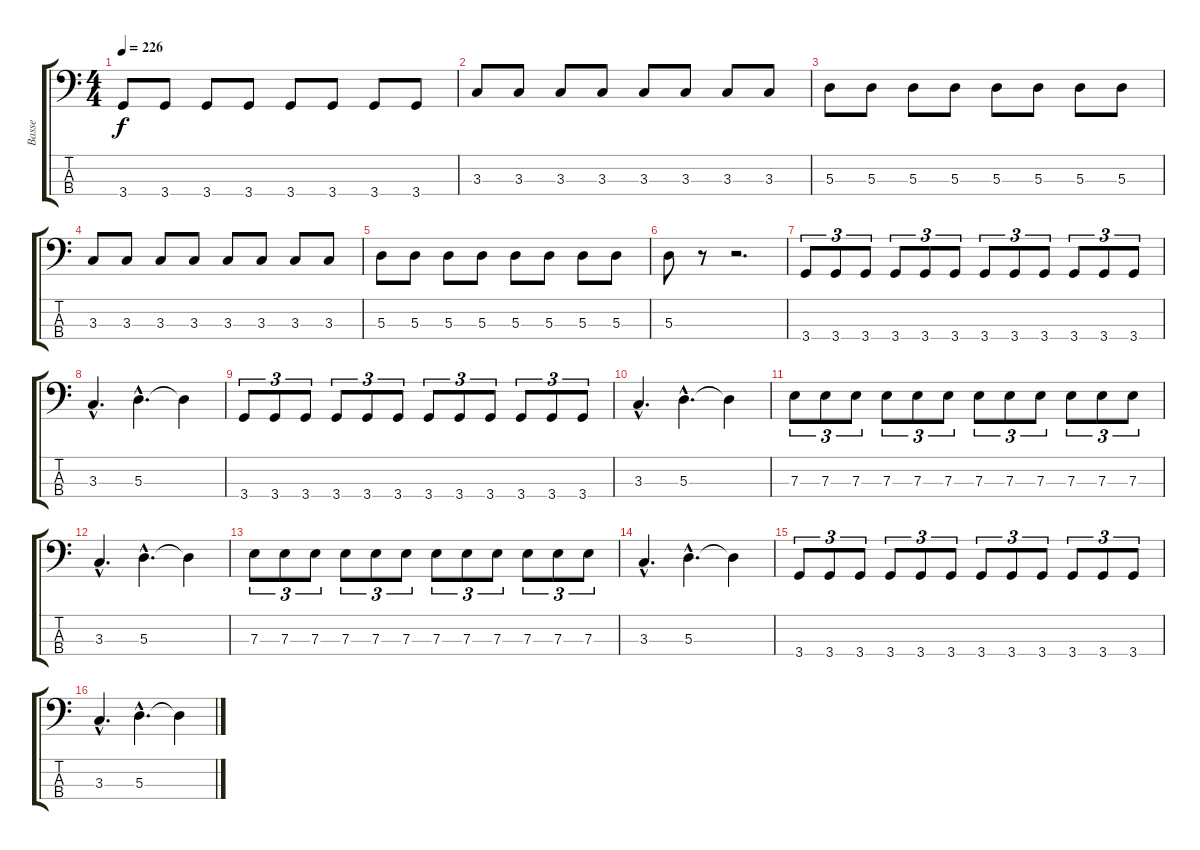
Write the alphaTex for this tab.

\track ("Basse" "Basse") {instrument electricbasspick}
\staff {score tabs}
\tuning (G2 D2 A1 E1) {hide}
\ts (4 4)
\tempo 226
\clef f4
\ks c
3.4.8{dy f} 3.4.8 3.4.8 3.4.8 3.4.8 3.4.8 3.4.8 3.4.8 |
3.3.8 3.3.8 3.3.8 3.3.8 3.3.8 3.3.8 3.3.8 3.3.8 |
5.3.8 5.3.8 5.3.8 5.3.8 5.3.8 5.3.8 5.3.8 5.3.8 |
3.3.8 3.3.8 3.3.8 3.3.8 3.3.8 3.3.8 3.3.8 3.3.8 |
5.3.8 5.3.8 5.3.8 5.3.8 5.3.8 5.3.8 5.3.8 5.3.8 |
5.3.8 r.8 r.2{d} |
3.4.8{tu (3 2)} 3.4.8{tu (3 2)} 3.4.8{tu (3 2)} 3.4.8{tu (3 2)} 3.4.8{tu (3 2)} 3.4.8{tu (3 2)} 3.4.8{tu (3 2)} 3.4.8{tu (3 2)} 3.4.8{tu (3 2)} 3.4.8{tu (3 2)} 3.4.8{tu (3 2)} 3.4.8{tu (3 2)} |
3.3{hac}.4{d} 5.3{hac}.4{d} 5.3{t}.4 |
3.4.8{tu (3 2)} 3.4.8{tu (3 2)} 3.4.8{tu (3 2)} 3.4.8{tu (3 2)} 3.4.8{tu (3 2)} 3.4.8{tu (3 2)} 3.4.8{tu (3 2)} 3.4.8{tu (3 2)} 3.4.8{tu (3 2)} 3.4.8{tu (3 2)} 3.4.8{tu (3 2)} 3.4.8{tu (3 2)} |
3.3{hac}.4{d} 5.3{hac}.4{d} 5.3{t}.4 |
7.3.8{tu (3 2)} 7.3.8{tu (3 2)} 7.3.8{tu (3 2)} 7.3.8{tu (3 2)} 7.3.8{tu (3 2)} 7.3.8{tu (3 2)} 7.3.8{tu (3 2)} 7.3.8{tu (3 2)} 7.3.8{tu (3 2)} 7.3.8{tu (3 2)} 7.3.8{tu (3 2)} 7.3.8{tu (3 2)} |
3.3{hac}.4{d} 5.3{hac}.4{d} 5.3{t}.4 |
7.3.8{tu (3 2)} 7.3.8{tu (3 2)} 7.3.8{tu (3 2)} 7.3.8{tu (3 2)} 7.3.8{tu (3 2)} 7.3.8{tu (3 2)} 7.3.8{tu (3 2)} 7.3.8{tu (3 2)} 7.3.8{tu (3 2)} 7.3.8{tu (3 2)} 7.3.8{tu (3 2)} 7.3.8{tu (3 2)} |
3.3{hac}.4{d} 5.3{hac}.4{d} 5.3{t}.4 |
3.4.8{tu (3 2)} 3.4.8{tu (3 2)} 3.4.8{tu (3 2)} 3.4.8{tu (3 2)} 3.4.8{tu (3 2)} 3.4.8{tu (3 2)} 3.4.8{tu (3 2)} 3.4.8{tu (3 2)} 3.4.8{tu (3 2)} 3.4.8{tu (3 2)} 3.4.8{tu (3 2)} 3.4.8{tu (3 2)} |
3.3{hac}.4{d} 5.3{hac}.4{d} 5.3{t}.4
